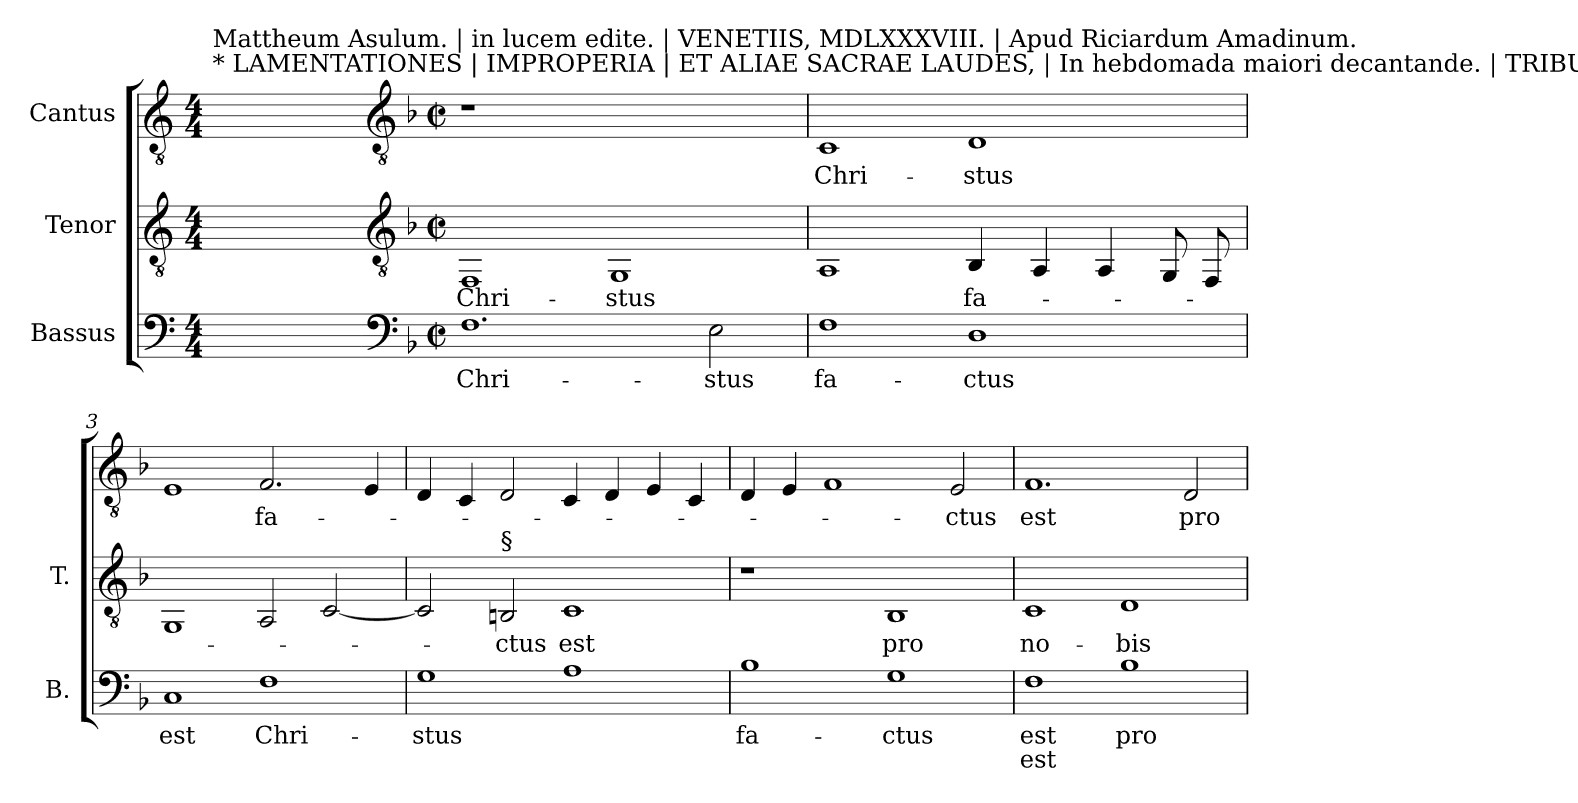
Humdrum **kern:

**kern	**text	**text	**kern	**text	**kern	**text
*part3	*part3	*part3	*part2	*part2	*part1	*part1
*staff3	*staff3	*staff3	*staff2	*staff2	*staff1	*staff1
*I"Bassus	*	*	*I"Tenor	*	*I"Cantus	*
*I'B.	*	*	*I'T.	*	*	*
!!LO:PB:g=z
*clefF4	*	*	*clefGv2	*	*clefGv2	*
*k[]	*	*	*k[]	*	*k[]	*
*C:	*	*	*C:	*	*C:	*
*M4/4	*	*	*M4/4	*	*M4/4	*
=1	=1	=1	=1	=1	=1	=1
!	!	!	!	!	!LO:TX:a:t=* LAMENTATIONES | IMPROPERIA | ET ALIAE SACRAE LAUDES, | In hebdomada maiori decantande. | TRIBUS VOCIBUS. | Nunc primum per D. Ioan.	!
!	!	!	!	!	!LO:TX:t=Mattheum Asulum. | in lucem edite. | VENETIIS, MDLXXXVIII. | Apud Riciardum Amadinum.	!
1ryy	.	.	1ryy	.	1ryy	.
=1-	=1-	=1-	=1-	=1-	=1-	=1-
*clefF4	*	*	*clefGv2	*	*clefGv2	*
*k[b-]	*	*	*k[b-]	*	*k[b-]	*
*F:	*	*	*F:	*	*F:	*
*M2/2	*	*	*M2/2	*	*M2/2	*
*met(c|)	*	*	*met(c|)	*	*met(c|)	*
!	!LO:LY:b:color=#000000	!	!	!	!	!
!	!	!	!	!LO:LY:b:color=#000000	!LO:N:vis=1	!
1.Fi	Chri-	.	1FFi	Chri-	1r	.
!	!	!	!	!LO:LY:b:color=#000000	!	!
.	.	.	1GGi	-stus	1ryy	.
!	!LO:LY:b:color=#000000	!	!	!	!	!
2Ei\	-stus	.	.	.	.	.
=2	=2	=2	=2	=2	=2	=2
!	!LO:LY:b:color=#000000	!	!	!	!	!
!	!	!	!	!	!	!LO:LY:b:color=#000000
1Fi	fa-	.	1AAi	.	1Ci	Chri-
!	!LO:LY:b:color=#000000	!	!	!	!	!
!	!	!	!	!LO:LY:b:color=#000000	!	!
!	!	!	!	!	!	!LO:LY:b:color=#000000
1Di	-ctus	.	4BB-i/	fa-	1Di	-stus
.	.	.	4AAi/	.	.	.
.	.	.	4AAi/	.	.	.
.	.	.	8GGi/	.	.	.
.	.	.	8FFi/	.	.	.
=3	=3	=3	=3	=3	=3	=3
!	!LO:LY:b:color=#000000	!	!	!	!	!
1Ci	est	.	1GGi	.	1Ei	.
!	!LO:LY:b:color=#000000	!	!	!	!	!
!	!	!	!	!	!	!LO:LY:b:color=#000000
1Fi	Chri-	.	2AAi/	.	2.Fi/	fa-
.	.	.	[<2Ci/	.	.	.
.	.	.	.	.	4Ei/	.
!!LO:LB:g=z
=4	=4	=4	=4	=4	=4	=4
!	!LO:LY:b:color=#000000	!	!	!	!	!
1Gi	-stus	.	2Ci/]	.	4Di/	.
.	.	.	.	.	4Ci/	.
!	!	!	!LO:TX:a:t=§	!	!	!
!	!	!	!	!LO:LY:b:color=#000000	!	!
.	.	.	2BBi/	-ctus	2Di/	.
!	!	!	!	!LO:LY:b:color=#000000	!	!
1Ai	.	.	1Ci	est	4Ci/	.
.	.	.	.	.	4Di/	.
.	.	.	.	.	4Ei/	.
.	.	.	.	.	4Ci/	.
=5	=5	=5	=5	=5	=5	=5
!	!LO:LY:b:color=#000000	!	!	!	!	!
1B-i	fa-	.	1r	.	4Di/	.
.	.	.	.	.	4Ei/	.
.	.	.	.	.	1Fi	.
!	!LO:LY:b:color=#000000	!	!	!	!	!
!	!	!	!	!LO:LY:b:color=#000000	!	!
1Gi	-ctus	.	1BB-i	pro	.	.
!	!	!	!	!	!	!LO:LY:b:color=#000000
.	.	.	.	.	2Ei/	-ctus
=6	=6	=6	=6	=6	=6	=6
!	!LO:LY:b:color=#000000	!LO:LY:b:color=#000000	!	!	!	!
!	!	!	!	!LO:LY:b:color=#000000	!	!
!	!	!	!	!	!	!LO:LY:b:color=#000000
1Fi	est	est	1Ci	no-	1.Fi	est
!	!LO:LY:b:color=#000000	!	!	!	!	!
!	!	!	!	!LO:LY:b:color=#000000	!	!
1B-i	pro	.	1Di	-bis	.	.
!	!	!	!	!	!	!LO:LY:b:color=#000000
.	.	.	.	.	2Di/	pro
=	=	=	=	=	=	=
*-	*-	*-	*-	*-	*-	*-
